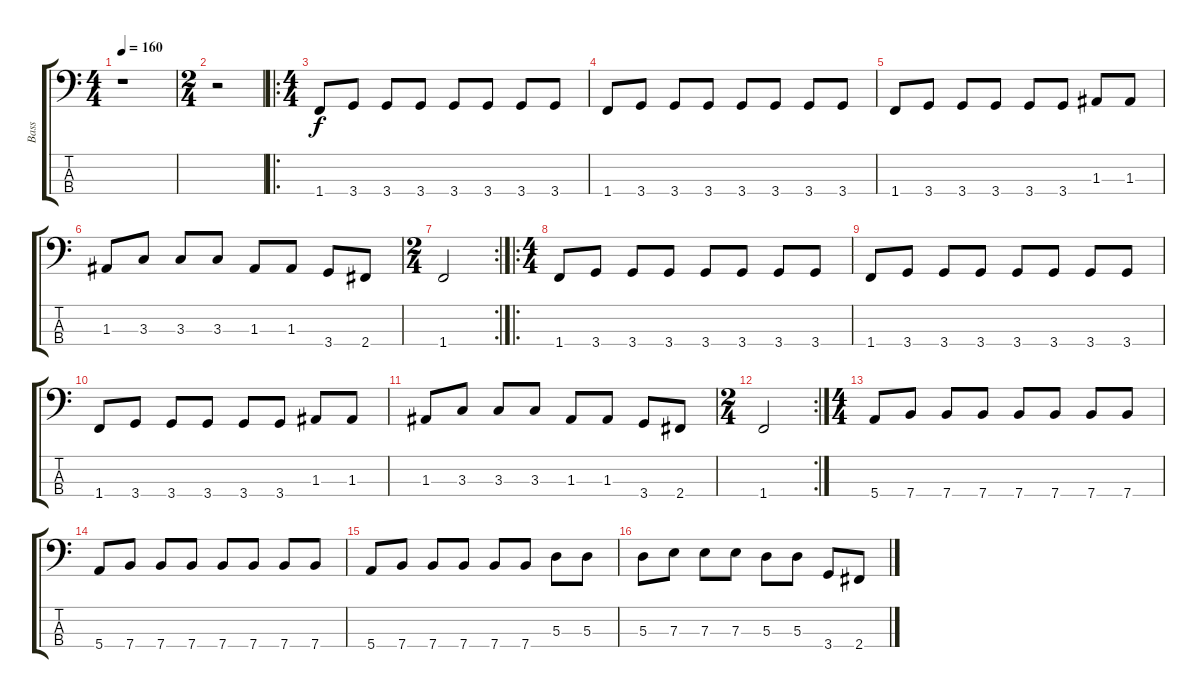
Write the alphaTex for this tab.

\track ("Bass" "Bass") {instrument electricbasspick}
\staff {score tabs}
\tuning (G2 D2 A1 E1) {hide}
\ts (4 4)
\tempo 160
\clef f4
\ks c
r.1{dy f} |
\ts (2 4)
r.2 |
\ro
\ts (4 4)
1.4.8 3.4.8 3.4.8 3.4.8 3.4.8 3.4.8 3.4.8 3.4.8 |
1.4.8 3.4.8 3.4.8 3.4.8 3.4.8 3.4.8 3.4.8 3.4.8 |
1.4.8 3.4.8 3.4.8 3.4.8 3.4.8 3.4.8 1.3.8 1.3.8 |
1.3.8 3.3.8 3.3.8 3.3.8 1.3.8 1.3.8 3.4.8 2.4.8 |
\rc 2
\ts (2 4)
1.4.2 |
\ro
\ts (4 4)
1.4.8 3.4.8 3.4.8 3.4.8 3.4.8 3.4.8 3.4.8 3.4.8 |
1.4.8 3.4.8 3.4.8 3.4.8 3.4.8 3.4.8 3.4.8 3.4.8 |
1.4.8 3.4.8 3.4.8 3.4.8 3.4.8 3.4.8 1.3.8 1.3.8 |
1.3.8 3.3.8 3.3.8 3.3.8 1.3.8 1.3.8 3.4.8 2.4.8 |
\rc 2
\ts (2 4)
1.4.2 |
\ts (4 4)
5.4.8 7.4.8 7.4.8 7.4.8 7.4.8 7.4.8 7.4.8 7.4.8 |
5.4.8 7.4.8 7.4.8 7.4.8 7.4.8 7.4.8 7.4.8 7.4.8 |
5.4.8 7.4.8 7.4.8 7.4.8 7.4.8 7.4.8 5.3.8 5.3.8 |
5.3.8 7.3.8 7.3.8 7.3.8 5.3.8 5.3.8 3.4.8 2.4.8
